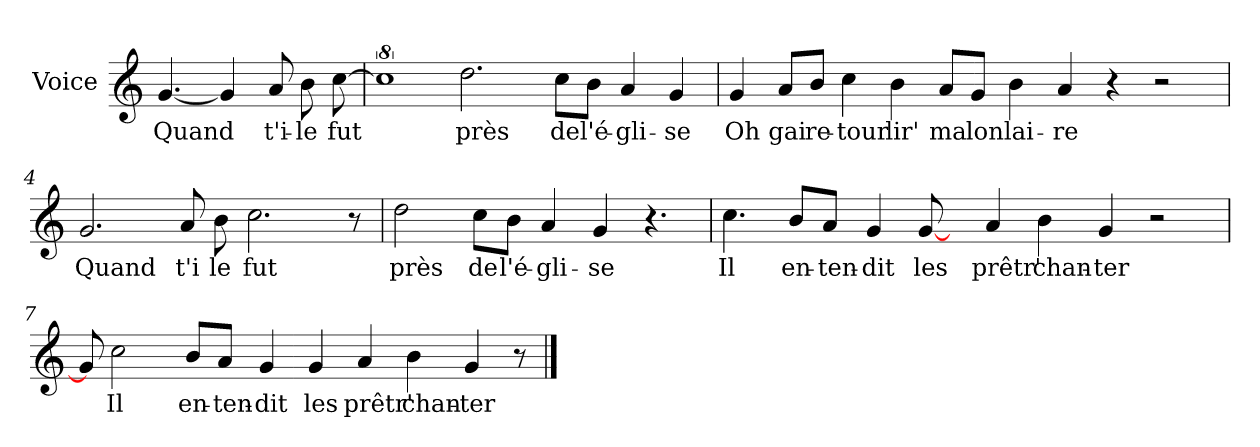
**kern	**text
*part1	*part1
*staff1	*staff1
*I"Voice	*
*I'V	*
*clefG2	*
*k[]	*
*C:	*
=1	=1
[4.g/	Quand
4g/]	.
8a/	t'i-
8b\	-le
[8cc\	fut
=2	=2
8%5cc\]	.
2.dd\	près
8cc\L	de
8b\J	l'é-
4a/	-gli-
4g/	-se
=3	=3
*MM158	*
4g/	Oh
8a/L	gai
8b/J	re-
4cc\	-tour
4b\	lir'
8a/L	ma
8g/J	lon
4b\	lai-
4a/	-re
4r	.
2r	.
=4	=4
*MM143	*
2.g/	Quand
8a/	t'i
8b\	le
2.cc\	fut
8r	.
!!LO:LB:g=z
=5	=5
2dd\	près
8cc\L	de
8b\J	l'é-
4a/	-gli-
4g/	-se
4.r	.
=6	=6
4.cc\	Il
8b/L	en-
8a/J	-ten-
4g/	-dit
[8g/	les
8ryy	.
4a/	prêtr'
4b\	chan-
4g/	-ter
2r	.
=7	=7
8g/]	.
2cc\	Il
8b/L	en-
8a/J	-ten-
4g/	-dit
4g/	les
4a/	prêtr'
4b\	chan-
4g/	-ter
8r	.
==	==
*-	*-
